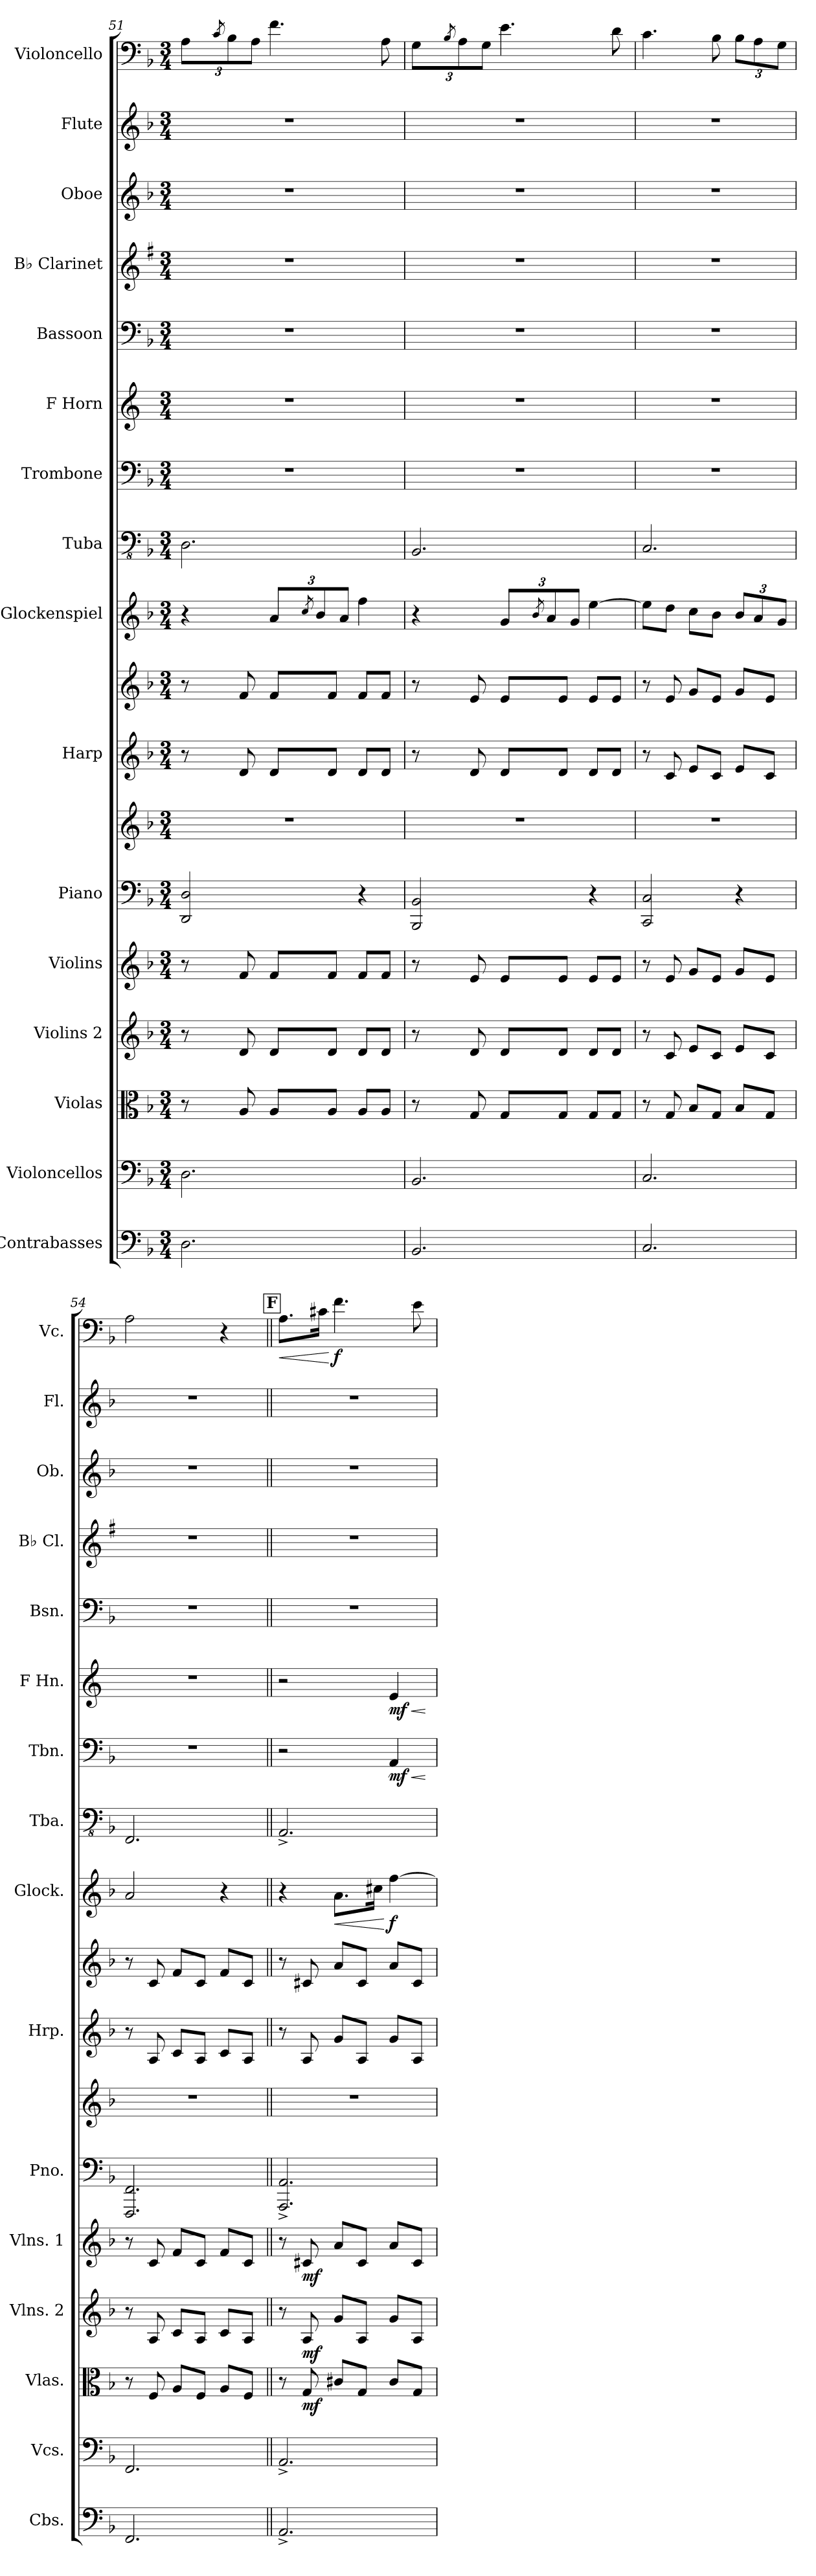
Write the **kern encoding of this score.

**kern	**kern	**kern	**dynam	**kern	**dynam	**kern	**dynam	**kern	**kern	**kern	**kern	**dynam	**kern	**dynam	**kern	**kern	**dynam	**kern	**dynam	**kern	**kern	**kern	**kern	**kern	**dynam
*part16	*part15	*part14	*part14	*part13	*part13	*part12	*part12	*part11	*part11	*part10	*part10	*part10	*part9	*part9	*part8	*part7	*part7	*part6	*part6	*part5	*part4	*part3	*part2	*part1	*part1
*staff18	*staff17	*staff16	*staff16	*staff15	*staff15	*staff14	*staff14	*staff13	*staff12	*staff11	*staff10	*staff10/11	*staff9	*staff9	*staff8	*staff7	*staff7	*staff6	*staff6	*staff5	*staff4	*staff3	*staff2	*staff1	*staff1
*I"Contrabasses	*I"Violoncellos	*I"Violas	*	*I"Violins 2	*	*I"Violins	*	*I"Piano	*	*I"Harp	*	*	*I"Glockenspiel	*	*I"Tuba	*I"Trombone	*	*I"F Horn	*	*I"Bassoon	*I"B♭ Clarinet	*I"Oboe	*I"Flute	*I"Violoncello	*
*I'Cbs.	*I'Vcs.	*I'Vlas.	*	*I'Vlns. 2	*	*I'Vlns. 1	*	*I'Pno.	*	*I'Hrp.	*	*	*I'Glock.	*	*I'Tba.	*I'Tbn.	*	*I'F Hn.	*	*I'Bsn.	*I'B♭ Cl.	*I'Ob.	*I'Fl.	*I'Vc.	*
!!LO:PB:g=z
*clefF4	*clefF4	*clefC3	*	*clefG2	*	*clefG2	*	*clefF4	*clefG2	*clefG2	*clefG2	*	*clefG2	*	*clefFv4	*clefF4	*	*clefG2	*	*clefF4	*clefG2	*clefG2	*clefG2	*clefF4	*
*ITrd7c12	*	*	*	*	*	*	*	*	*	*	*	*	*ITrd-14c-24	*	*	*	*	*ITrd4c7	*	*	*ITrd1c2	*	*	*	*
*k[b-]	*k[b-]	*k[b-]	*	*k[b-]	*	*k[b-]	*	*k[b-]	*k[b-]	*k[b-]	*k[b-]	*	*k[b-]	*	*k[b-]	*k[b-]	*	*k[b-]	*	*k[b-]	*k[b-]	*k[b-]	*k[b-]	*k[b-]	*
*M3/4	*M3/4	*M3/4	*	*M3/4	*	*M3/4	*	*M3/4	*M3/4	*M3/4	*M3/4	*	*M3/4	*	*M3/4	*M3/4	*	*M3/4	*	*M3/4	*M3/4	*M3/4	*M3/4	*M3/4	*
*	*	*	*	*	*	*	*	*	*	*	*	*	*	*	*	*	*	*	*	*	*	*	*	*Xbrackettup	*
=51	=51	=51	=51	=51	=51	=51	=51	=51	=51	=51	=51	=51	=51	=51	=51	=51	=51	=51	=51	=51	=51	=51	=51	=51	=51
2.DD\	2.D\	8r	.	8r	.	8r	.	2DD/ 2D/	2.r	8r	8r	.	4r	.	2.DD\	2.r	.	2.r	.	2.r	2.r	2.r	2.r	12A\L	.
.	.	.	.	.	.	.	.	.	.	.	.	.	.	.	.	.	.	.	.	.	.	.	.	8qc/	.
.	.	.	.	.	.	.	.	.	.	.	.	.	.	.	.	.	.	.	.	.	.	.	.	12B-\	.
.	.	8A/	.	8d/	.	8f/	.	.	.	8d/	8f/	.	.	.	.	.	.	.	.	.	.	.	.	.	.
.	.	.	.	.	.	.	.	.	.	.	.	.	.	.	.	.	.	.	.	.	.	.	.	12A\J	.
*	*	*	*	*	*	*	*	*	*	*	*	*	*Xbrackettup	*	*	*	*	*	*	*	*	*	*	*	*
.	.	8A/L	.	8d/L	.	8f/L	.	.	.	8d/L	8f/L	.	12aaa/L	.	.	.	.	.	.	.	.	.	.	4.f\	.
.	.	.	.	.	.	.	.	.	.	.	.	.	8qcccc/	.	.	.	.	.	.	.	.	.	.	.	.
.	.	.	.	.	.	.	.	.	.	.	.	.	12bbb-/	.	.	.	.	.	.	.	.	.	.	.	.
.	.	8A/J	.	8d/J	.	8f/J	.	.	.	8d/J	8f/J	.	.	.	.	.	.	.	.	.	.	.	.	.	.
.	.	.	.	.	.	.	.	.	.	.	.	.	12aaa/J	.	.	.	.	.	.	.	.	.	.	.	.
.	.	8A/L	.	8d/L	.	8f/L	.	4r	.	8d/L	8f/L	.	4ffff\	.	.	.	.	.	.	.	.	.	.	.	.
.	.	8A/J	.	8d/J	.	8f/J	.	.	.	8d/J	8f/J	.	.	.	.	.	.	.	.	.	.	.	.	8A\	.
=52	=52	=52	=52	=52	=52	=52	=52	=52	=52	=52	=52	=52	=52	=52	=52	=52	=52	=52	=52	=52	=52	=52	=52	=52	=52
2.BBB-/	2.BB-/	8r	.	8r	.	8r	.	2BBB-/ 2BB-/	2.r	8r	8r	.	4r	.	2.BBB-/	2.r	.	2.r	.	2.r	2.r	2.r	2.r	12G\L	.
.	.	.	.	.	.	.	.	.	.	.	.	.	.	.	.	.	.	.	.	.	.	.	.	8qB-/	.
.	.	.	.	.	.	.	.	.	.	.	.	.	.	.	.	.	.	.	.	.	.	.	.	12A\	.
.	.	8G/	.	8d/	.	8e/	.	.	.	8d/	8e/	.	.	.	.	.	.	.	.	.	.	.	.	.	.
.	.	.	.	.	.	.	.	.	.	.	.	.	.	.	.	.	.	.	.	.	.	.	.	12G\J	.
.	.	8G/L	.	8d/L	.	8e/L	.	.	.	8d/L	8e/L	.	12ggg/L	.	.	.	.	.	.	.	.	.	.	4.e\	.
.	.	.	.	.	.	.	.	.	.	.	.	.	8qbbb-/	.	.	.	.	.	.	.	.	.	.	.	.
.	.	.	.	.	.	.	.	.	.	.	.	.	12aaa/	.	.	.	.	.	.	.	.	.	.	.	.
.	.	8G/J	.	8d/J	.	8e/J	.	.	.	8d/J	8e/J	.	.	.	.	.	.	.	.	.	.	.	.	.	.
.	.	.	.	.	.	.	.	.	.	.	.	.	12ggg/J	.	.	.	.	.	.	.	.	.	.	.	.
.	.	8G/L	.	8d/L	.	8e/L	.	4r	.	8d/L	8e/L	.	[4eeee\	.	.	.	.	.	.	.	.	.	.	.	.
.	.	8G/J	.	8d/J	.	8e/J	.	.	.	8d/J	8e/J	.	.	.	.	.	.	.	.	.	.	.	.	8d\	.
=53	=53	=53	=53	=53	=53	=53	=53	=53	=53	=53	=53	=53	=53	=53	=53	=53	=53	=53	=53	=53	=53	=53	=53	=53	=53
2.CC/	2.C/	8r	.	8r	.	8r	.	2CC/ 2C/	2.r	8r	8r	.	8eeee\L]	.	2.CC/	2.r	.	2.r	.	2.r	2.r	2.r	2.r	4.c\	.
.	.	8G/	.	8c/	.	8e/	.	.	.	8c/	8e/	.	8dddd\J	.	.	.	.	.	.	.	.	.	.	.	.
.	.	8B-/L	.	8e/L	.	8g/L	.	.	.	8e/L	8g/L	.	8cccc\L	.	.	.	.	.	.	.	.	.	.	.	.
.	.	8G/J	.	8c/J	.	8e/J	.	.	.	8c/J	8e/J	.	8bbb-\J	.	.	.	.	.	.	.	.	.	.	8B-\	.
.	.	8B-/L	.	8e/L	.	8g/L	.	4r	.	8e/L	8g/L	.	12bbb-/L	.	.	.	.	.	.	.	.	.	.	12B-\L	.
.	.	.	.	.	.	.	.	.	.	.	.	.	12aaa/	.	.	.	.	.	.	.	.	.	.	12A\	.
.	.	8G/J	.	8c/J	.	8e/J	.	.	.	8c/J	8e/J	.	.	.	.	.	.	.	.	.	.	.	.	.	.
.	.	.	.	.	.	.	.	.	.	.	.	.	12ggg/J	.	.	.	.	.	.	.	.	.	.	12G\J	.
=54	=54	=54	=54	=54	=54	=54	=54	=54	=54	=54	=54	=54	=54	=54	=54	=54	=54	=54	=54	=54	=54	=54	=54	=54	=54
2.FFF/	2.FF/	8r	.	8r	.	8r	.	2.FFF/ 2.FF/	2.r	8r	8r	.	2aaa/	.	2.FFF/	2.r	.	2.r	.	2.r	2.r	2.r	2.r	2A\	.
.	.	8F/	.	8A/	.	8c/	.	.	.	8A/	8c/	.	.	.	.	.	.	.	.	.	.	.	.	.	.
.	.	8A/L	.	8c/L	.	8f/L	.	.	.	8c/L	8f/L	.	.	.	.	.	.	.	.	.	.	.	.	.	.
.	.	8F/J	.	8A/J	.	8c/J	.	.	.	8A/J	8c/J	.	.	.	.	.	.	.	.	.	.	.	.	.	.
.	.	8A/L	.	8c/L	.	8f/L	.	.	.	8c/L	8f/L	.	4r	.	.	.	.	.	.	.	.	.	.	4r	.
.	.	8F/J	.	8A/J	.	8c/J	.	.	.	8A/J	8c/J	.	.	.	.	.	.	.	.	.	.	.	.	.	.
!!LO:PB:g=z
!!LO:REH:place=s1:a:B:fs=14:t=F
=55||	=55||	=55||	=55||	=55||	=55||	=55||	=55||	=55||	=55||	=55||	=55||	=55||	=55||	=55||	=55||	=55||	=55||	=55||	=55||	=55||	=55||	=55||	=55||	=55||	=55||
!	!	!	!	!	!	!	!	!	!	!	!	!	!	!	!	!	!	!	!	!	!	!	!	!	!LO:HP:b
2.AAA^/	2.AA^/	8r	.	8r	.	8r	.	2.AAA/^ 2.AA/^	2.r	8r	8r	.	4r	.	2.AAA^/	2r	.	2r	.	2.r	2.r	2.r	2.r	8.A\L	<
!	!	!	!LO:DY:b	!	!LO:DY:b	!	!LO:DY:b	!	!	!	!	!LO:DY:b=2	!	!	!	!	!	!	!	!	!	!	!	!	!
!	!	!	!	!	!	!	!	!	!	!	!	!LO:DY:n=1:b	!	!	!	!	!	!	!	!	!	!	!	!	!
.	.	8G/	mf	8A/	mf	8c#X/	mf	.	.	8A/	8c#X/	mf mf	.	.	.	.	.	.	.	.	.	.	.	.	.
.	.	.	.	.	.	.	.	.	.	.	.	.	.	.	.	.	.	.	.	.	.	.	.	16c#X\Jk	.
!	!	!	!	!	!	!	!	!	!	!	!	!	!	!LO:HP:b	!	!	!	!	!	!	!	!	!	!	!LO:DY:n=1:b
.	.	8c#X/L	.	8g/L	.	8a/L	.	.	.	8g/L	8a/L	.	8.aaa\L	<	.	.	.	.	.	.	.	.	.	4.f\	[ f
.	.	8G/J	.	8A/J	.	8c#/J	.	.	.	8A/J	8c#/J	.	.	.	.	.	.	.	.	.	.	.	.	.	.
.	.	.	.	.	.	.	.	.	.	.	.	.	16cccc#X\Jk	.	.	.	.	.	.	.	.	.	.	.	.
!	!	!	!	!	!	!	!	!	!	!	!	!	!	!LO:DY:n=1:b	!	!	!LO:HP:b	!	!LO:HP:b	!	!	!	!	!	!
!	!	!	!	!	!	!	!	!	!	!	!	!	!	!	!	!	!LO:DY:n=1:b	!	!LO:DY:n=1:b	!	!	!	!	!	!
.	.	8c#/L	.	8g/L	.	8a/L	.	.	.	8g/L	8a/L	.	[4ffff\	[ f	.	4AA/	< mf	4A/	< mf	.	.	.	.	.	.
.	.	8G/J	.	8A/J	.	8c#/J	.	.	.	8A/J	8c#/J	.	.	.	.	.	.	.	.	.	.	.	.	8e\	.
.	.	.	.	.	.	.	.	.	.	.	.	.	.	.	.	.	[	.	[	.	.	.	.	.	.
=	=	=	=	=	=	=	=	=	=	=	=	=	=	=	=	=	=	=	=	=	=	=	=	=	=
*-	*-	*-	*-	*-	*-	*-	*-	*-	*-	*-	*-	*-	*-	*-	*-	*-	*-	*-	*-	*-	*-	*-	*-	*-	*-
